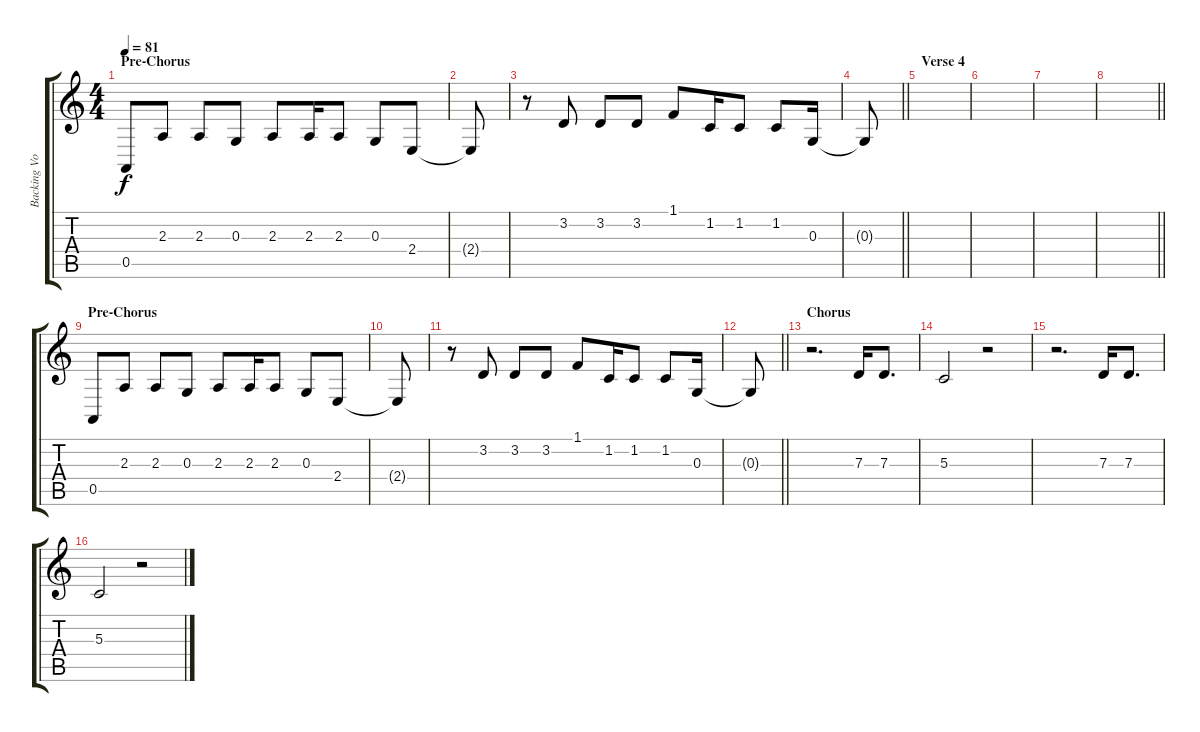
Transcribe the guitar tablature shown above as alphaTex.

\track ("Backing Vocals" "Backing Vo") {instrument oboe}
\staff {score tabs}
\tuning (E4 B3 G3 D3 A2 E2) {hide}
\ts (4 4)
\section ("" "Pre-Chorus")
\tempo 81
\clef g2
\ks c
0.5.8{dy f} 2.3.8 2.3.8 0.3.8 2.3.8 2.3.16 2.3.8 0.3.8 2.4.8 |
2.4{t}.8 |
r.8 3.2.8 3.2.8 3.2.8 1.1.8 1.2.16 1.2.8 1.2.8 0.3.16 |
\barLineRight lightlight
0.3{t}.8 |
\section ("" "Verse 4")
|
|
|
\barLineRight lightlight
|
\section ("" "Pre-Chorus")
0.5.8 2.3.8 2.3.8 0.3.8 2.3.8 2.3.16 2.3.8 0.3.8 2.4.8 |
2.4{t}.8 |
r.8 3.2.8 3.2.8 3.2.8 1.1.8 1.2.16 1.2.8 1.2.8 0.3.16 |
\barLineRight lightlight
0.3{t}.8 |
\section ("" "Chorus")
r.2{d} 7.3.16 7.3.8{d} |
5.3.2 r.2 |
r.2{d} 7.3.16 7.3.8{d} |
5.3.2 r.2
